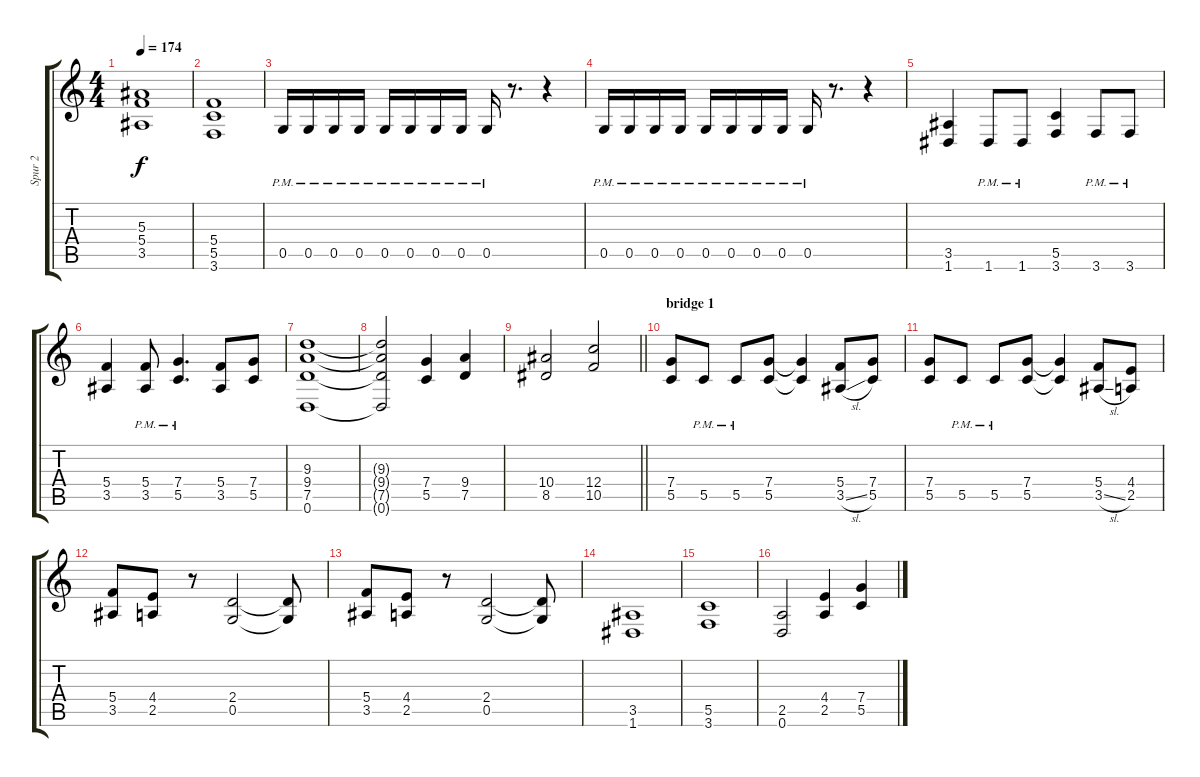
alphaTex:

\track ("Spur 2" "Spur 2") {instrument distortionguitar}
\staff {score tabs}
\tuning (D4 A3 F3 C3 G2 D2) {hide}
\ts (4 4)
\tempo 174
\clef g2
\ks c
(5.3 5.4 3.5).1{dy f} |
(5.4 5.5 3.6).1 |
0.5{pm}.16 0.5{pm}.16 0.5{pm}.16 0.5{pm}.16 0.5{pm}.16 0.5{pm}.16 0.5{pm}.16 0.5{pm}.16 0.5{pm}.16 r.8{d} r.4 |
0.5{pm}.16 0.5{pm}.16 0.5{pm}.16 0.5{pm}.16 0.5{pm}.16 0.5{pm}.16 0.5{pm}.16 0.5{pm}.16 0.5{pm}.16 r.8{d} r.4 |
(3.5 1.6).4 1.6{pm}.8 1.6{pm}.8 (5.5 3.6).4 3.6{pm}.8 3.6{pm}.8 |
(5.4 3.5).4 (5.4 3.5{pm}).8 (7.4 5.5{pm}).4{d} (5.4 3.5).8 (7.4 5.5).8 |
(9.3 9.4 7.5 0.6).1 |
(9.3{t} 9.4{t} 7.5{t} 0.6{t}).2 (7.4 5.5).4 (9.4 7.5).4 |
\barLineRight lightlight
(10.4 8.5).2 (12.4 10.5).2 |
\section ("" "bridge 1")
(7.4 5.5).8 5.5{pm}.8 5.5{pm}.8 (7.4 5.5).8 (7.4{t} 5.5{t}).4 (5.4 3.5{sl}).8 (7.4 5.5).8 |
(7.4 5.5).8 5.5{pm}.8 5.5{pm}.8 (7.4 5.5).8 (7.4{t} 5.5{t}).4 (5.4 3.5{sl}).8 (4.4 2.5).8 |
(5.4 3.5).8 (4.4 2.5).8 r.8 (2.4 0.5).2 (2.4{t} 0.5{t}).8 |
(5.4 3.5).8 (4.4 2.5).8 r.8 (2.4 0.5).2 (2.4{t} 0.5{t}).8 |
(3.5 1.6).1 |
(5.5 3.6).1 |
(2.5 0.6).2 (4.4 2.5).4 (7.4 5.5).4
